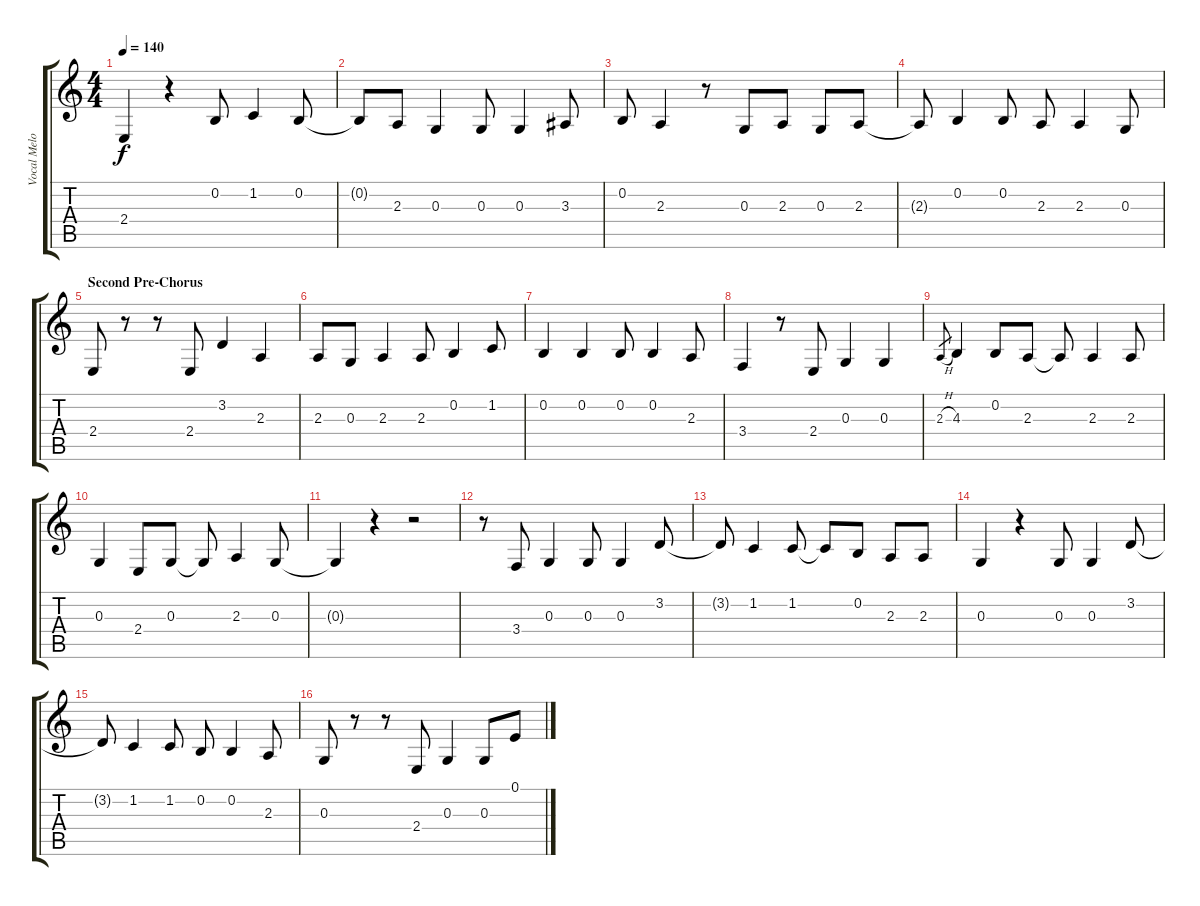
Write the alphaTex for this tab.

\track ("Vocal Melody" "Vocal Melo") {instrument acousticgrandpiano}
\staff {score tabs}
\tuning (E4 B3 G3 D3 A2 E2) {hide}
\ts (4 4)
\tempo 140
\clef g2
\ks c
2.4.4{dy f} r.4 0.2.8 1.2.4 0.2.8 |
0.2{t}.8 2.3.8 0.3.4 0.3.8 0.3.4 3.3.8 |
0.2.8 2.3.4 r.8 0.3.8 2.3.8 0.3.8 2.3.8 |
2.3{t}.8 0.2.4 0.2.8 2.3.8 2.3.4 0.3.8 |
\section ("" "Second Pre-Chorus")
2.4.8 r.8 r.8 2.4.8 3.2.4 2.3.4 |
2.3.8 0.3.8 2.3.4 2.3.8 0.2.4 1.2.8 |
0.2.4 0.2.4 0.2.8 0.2.4 2.3.8 |
3.4.4 r.8 2.4.8 0.3.4 0.3.4 |
2.3{h}.8{gr} 4.3.4 0.2.8 2.3.8 2.3{t}.8 2.3.4 2.3.8 |
0.3.4 2.4.8 0.3.8 0.3{t}.8 2.3.4 0.3.8 |
0.3{t}.4 r.4 r.2 |
r.8 3.4.8 0.3.4 0.3.8 0.3.4 3.2.8 |
3.2{t}.8 1.2.4 1.2.8 1.2{t}.8 0.2.8 2.3.8 2.3.8 |
0.3.4 r.4 0.3.8 0.3.4 3.2.8 |
3.2{t}.8 1.2.4 1.2.8 0.2.8 0.2.4 2.3.8 |
0.3.8 r.8 r.8 2.4.8 0.3.4 0.3.8 0.1.8
